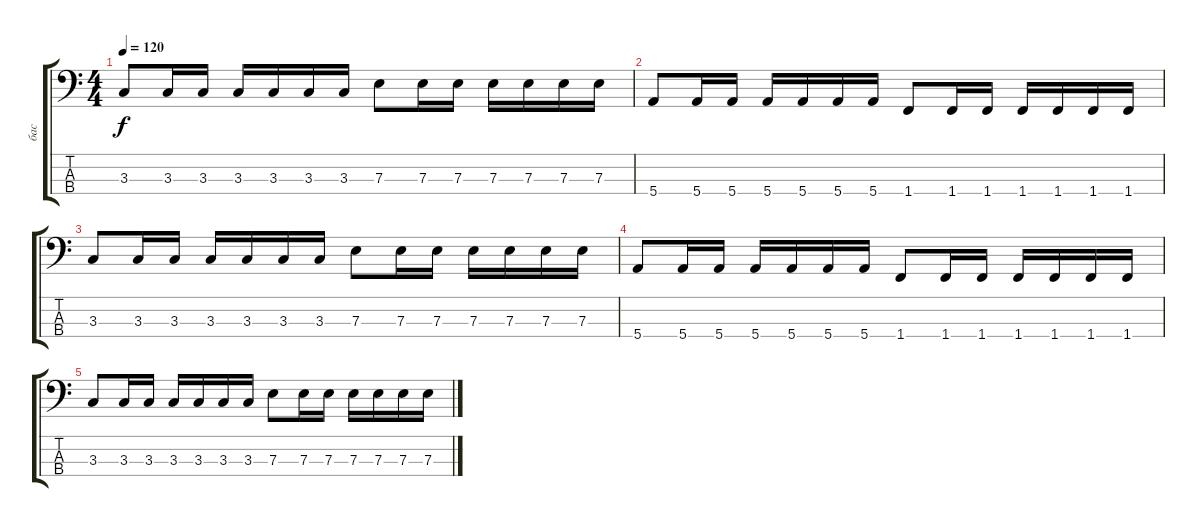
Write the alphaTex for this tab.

\track ("бас" "бас") {instrument fretlessbass}
\staff {score tabs}
\tuning (G2 D2 A1 E1) {hide}
\ts (4 4)
\tempo 120
\clef f4
\ks c
3.3.8{dy f} 3.3.16 3.3.16 3.3.16 3.3.16 3.3.16 3.3.16 7.3.8 7.3.16 7.3.16 7.3.16 7.3.16 7.3.16 7.3.16 |
5.4.8 5.4.16 5.4.16 5.4.16 5.4.16 5.4.16 5.4.16 1.4.8 1.4.16 1.4.16 1.4.16 1.4.16 1.4.16 1.4.16 |
3.3.8 3.3.16 3.3.16 3.3.16 3.3.16 3.3.16 3.3.16 7.3.8 7.3.16 7.3.16 7.3.16 7.3.16 7.3.16 7.3.16 |
5.4.8 5.4.16 5.4.16 5.4.16 5.4.16 5.4.16 5.4.16 1.4.8 1.4.16 1.4.16 1.4.16 1.4.16 1.4.16 1.4.16 |
3.3.8 3.3.16 3.3.16 3.3.16 3.3.16 3.3.16 3.3.16 7.3.8 7.3.16 7.3.16 7.3.16 7.3.16 7.3.16 7.3.16
